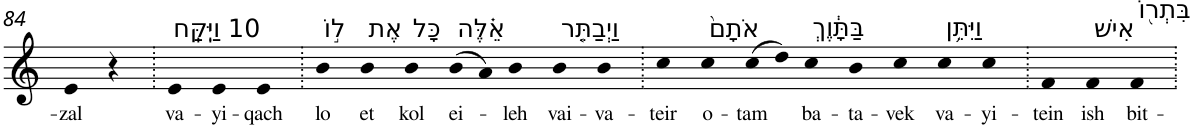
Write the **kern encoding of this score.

**kern	**text
*part1	*part1
*staff1	*staff1
*I"Piano	*
*I'Pno	*
!!LO:PB:g=z
*clefG2	*
*k[]	*
=84	=84
!	!LO:LY:b
4e	-zal
4r	.
=85.	=85.
!LO:TX:a:t=10 וַיִּֽקַּֽח	!
!	!LO:LY:b
4e	va-
!	!LO:LY:b
4e	-yi-
!	!LO:LY:b
4e	-qach
=86.	=86.
!LO:TX:a:t=ל֣וֹ	!
!	!LO:LY:b
4b	lo
!LO:TX:a:t=אֶת	!
!	!LO:LY:b
4b	et
!LO:TX:a:t=כָּל	!
!	!LO:LY:b
4b	kol
!LO:TX:a:t=אֵ֗לֶּה	!
!	!LO:LY:b
(>8b	ei-
8a)	.
!	!LO:LY:b
4b	-leh
!LO:TX:a:t=וַיְבַתֵּ֤ר	!
!	!LO:LY:b
4b	vai-
!	!LO:LY:b
4b	-va-
=87.	=87.
!	!LO:LY:b
4cc	-teir
!LO:TX:a:t=אֹתָם֙	!
!	!LO:LY:b
4cc	o-
!	!LO:LY:b
(>8cc	-tam
8dd)	.
!LO:TX:a:t=בַּתָּ֔וֶךְ	!
!	!LO:LY:b
4cc	ba-
!	!LO:LY:b
4b	-ta-
!	!LO:LY:b
4cc	-vek
!LO:TX:a:t=וַיִּתֵּ֥ן	!
!	!LO:LY:b
4cc	va-
!	!LO:LY:b
4cc	-yi-
=88.	=88.
!	!LO:LY:b
4f	-tein
!LO:TX:a:t=אִישׁ	!
!	!LO:LY:b
4f	ish
!LO:TX:a:t=בִּתְר֖וֹ	!
!	!LO:LY:b
4f	bit-
=.	=.
*-	*-
